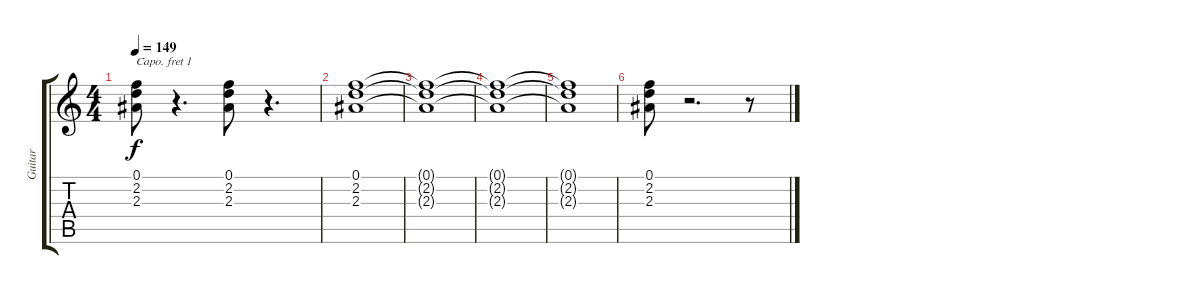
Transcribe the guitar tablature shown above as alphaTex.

\track ("Guitar" "Guitar") {instrument acousticguitarnylon}
\staff {score tabs}
\capo 1
\tuning (E4 B3 G3 D3 A2 E2) {hide}
\ts (4 4)
\tempo 149
\clef g2
\ks c
(0.1 2.2 2.3).8{dy f} r.4{d} (0.1 2.2 2.3).8 r.4{d} |
(0.1 2.2 2.3).1 |
(0.1{t} 2.2{t} 2.3{t}).1 |
(0.1{t} 2.2{t} 2.3{t}).1 |
(0.1{t} 2.2{t} 2.3{t}).1 |
(0.1 2.2 2.3).8 r.2{d} r.8
